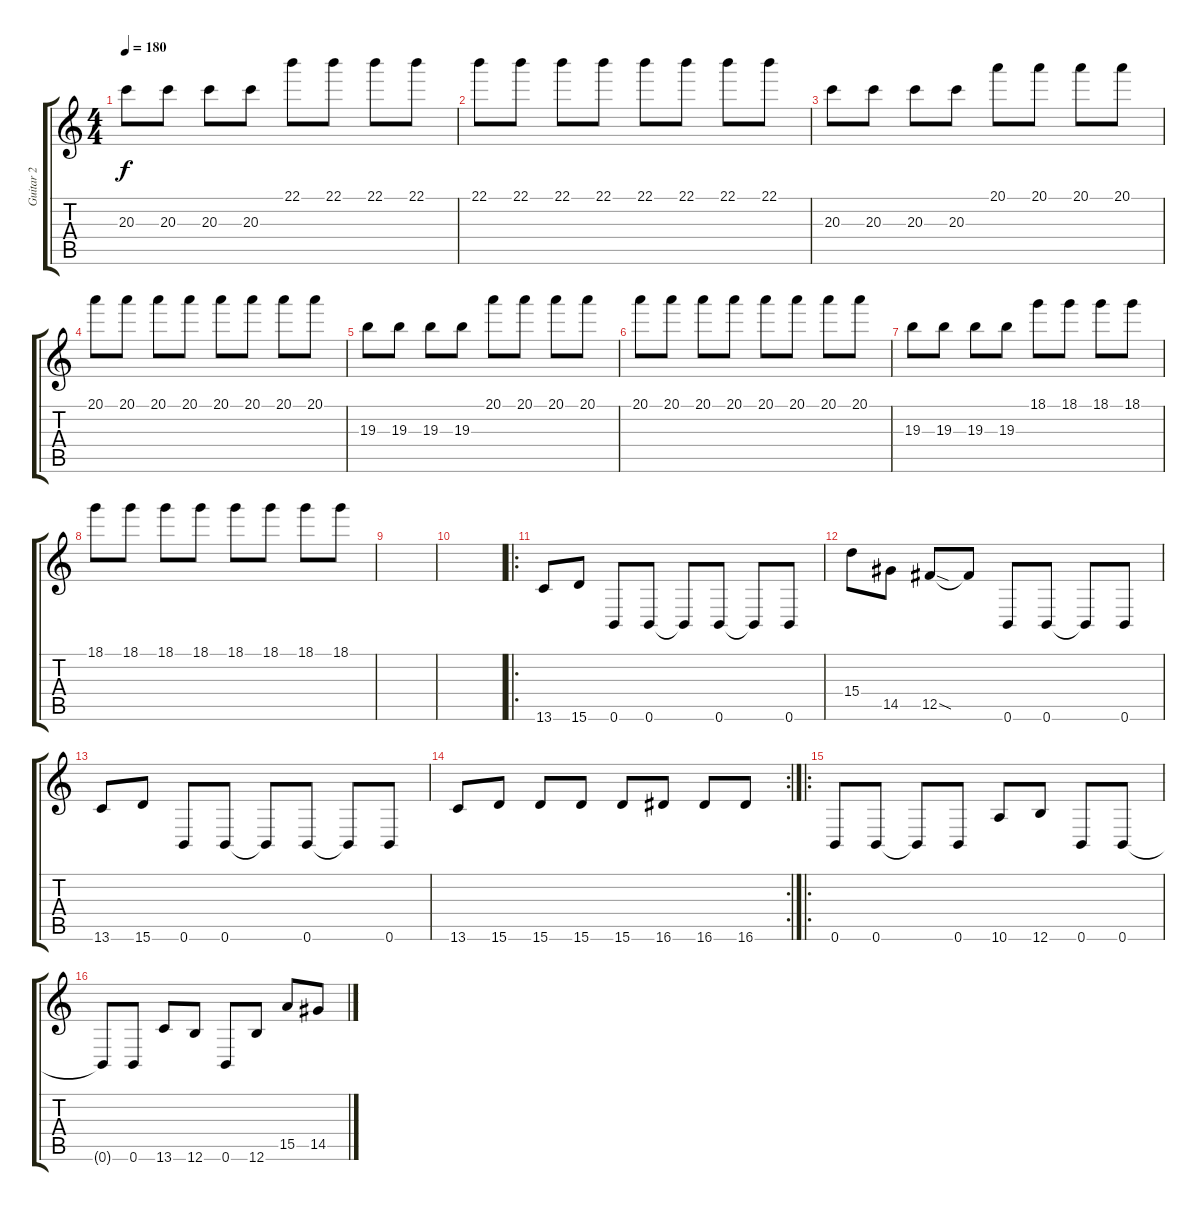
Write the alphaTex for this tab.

\track ("Guitar 2" "Guitar 2") {instrument overdrivenguitar}
\staff {score tabs}
\tuning (Db4 Ab3 E3 B2 Gb2 B1) {hide}
\ts (4 4)
\tempo 180
\clef g2
\ks c
20.3.8{dy f} 20.3.8 20.3.8 20.3.8 22.1.8 22.1.8 22.1.8 22.1.8 |
22.1.8 22.1.8 22.1.8 22.1.8 22.1.8 22.1.8 22.1.8 22.1.8 |
20.3.8 20.3.8 20.3.8 20.3.8 20.1.8 20.1.8 20.1.8 20.1.8 |
20.1.8 20.1.8 20.1.8 20.1.8 20.1.8 20.1.8 20.1.8 20.1.8 |
19.3.8 19.3.8 19.3.8 19.3.8 20.1.8 20.1.8 20.1.8 20.1.8 |
20.1.8 20.1.8 20.1.8 20.1.8 20.1.8 20.1.8 20.1.8 20.1.8 |
19.3.8 19.3.8 19.3.8 19.3.8 18.1.8 18.1.8 18.1.8 18.1.8 |
18.1.8 18.1.8 18.1.8 18.1.8 18.1.8 18.1.8 18.1.8 18.1.8 |
|
|
\ro
13.6.8 15.6.8 0.6.8 0.6.8 0.6{t}.8 0.6.8 0.6{t}.8 0.6.8 |
15.4.8 14.5.8 12.5{sod}.8 12.5{t}.8 0.6.8 0.6.8 0.6{t}.8 0.6.8 |
13.6.8 15.6.8 0.6.8 0.6.8 0.6{t}.8 0.6.8 0.6{t}.8 0.6.8 |
\rc 2
13.6.8 15.6.8 15.6.8 15.6.8 15.6.8 16.6.8 16.6.8 16.6.8 |
\ro
0.6.8 0.6.8 0.6{t}.8 0.6.8 10.6.8 12.6.8 0.6.8 0.6.8 |
0.6{t}.8 0.6.8 13.6.8 12.6.8 0.6.8 12.6.8 15.5.8 14.5.8
